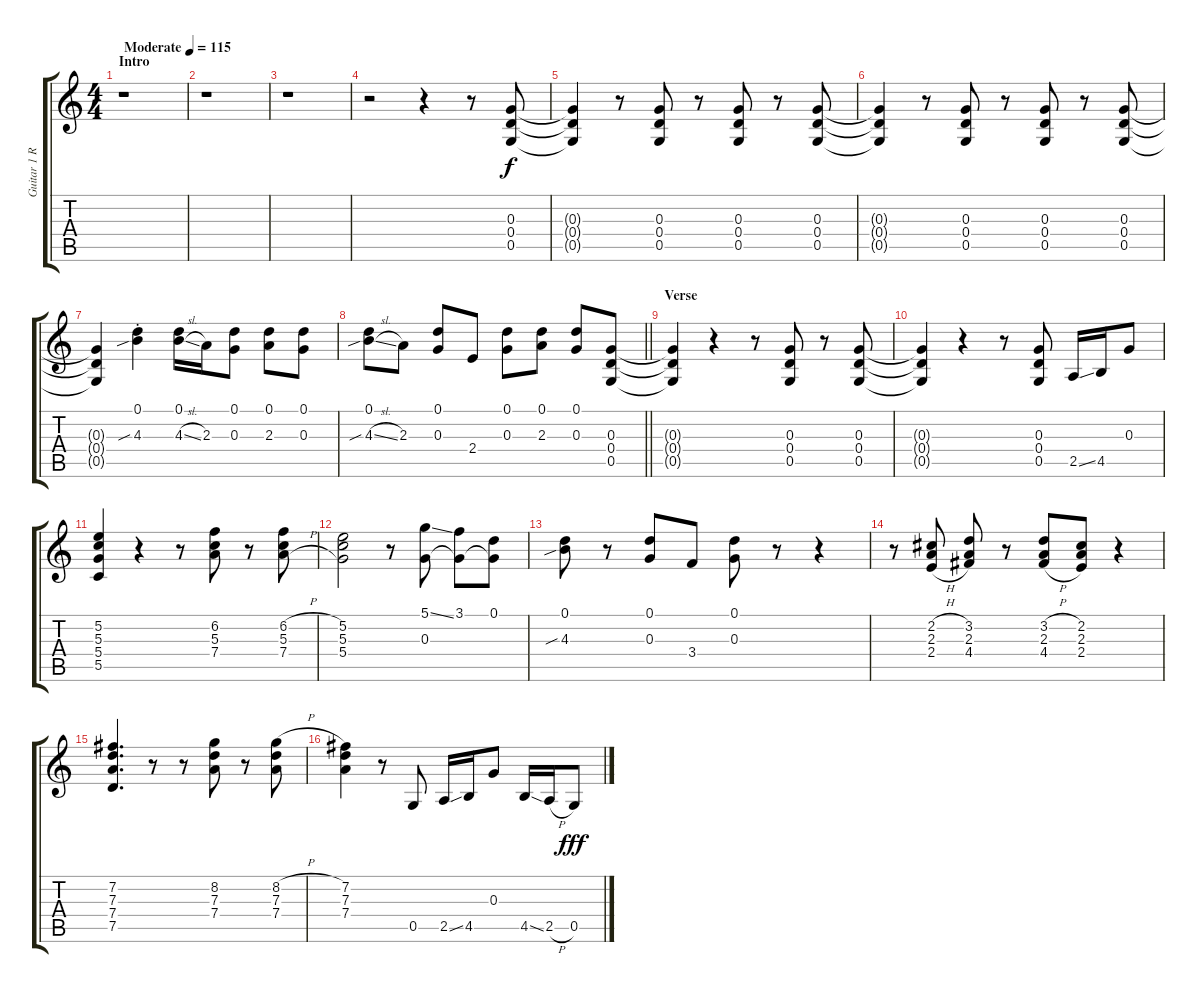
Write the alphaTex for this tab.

\track ("Guitar 1 Right" "Guitar 1 R") {instrument overdrivenguitar}
\staff {score tabs}
\tuning (D4 B3 G3 D3 G2 D2) {hide}
\ts (4 4)
\section ("" "Intro")
\tempo (115 "Moderate")
\clef g2
\ks c
r.1{dy f instrument overdrivenguitar} |
r.1 |
r.1 |
r.2 r.4 r.8 (0.3 0.4 0.5).8 |
(0.3{t} 0.4{t} 0.5{t}).4 r.8 (0.3 0.4 0.5).8 r.8 (0.3 0.4 0.5).8 r.8 (0.3 0.4 0.5).8 |
(0.3{t} 0.4{t} 0.5{t}).4 r.8 (0.3 0.4 0.5).8 r.8 (0.3 0.4 0.5).8 r.8 (0.3 0.4 0.5).8 |
(0.3{t} 0.4{t} 0.5{t}).4 (0.1{st} 4.3{sib st}).4 (0.1 4.3{sl}).16 2.3.16 (0.1 0.3).8 (0.1 2.3).8 (0.1 0.3).8 |
\barLineRight lightlight
(0.1 4.3{sib sl}).8 2.3.8 (0.1 0.3).8 2.4.8 (0.1 0.3).8 (0.1 2.3).8 (0.1 0.3).8 (0.3 0.4 0.5).8 |
\section ("" "Verse")
(0.3{t} 0.4{t} 0.5{t}).4 r.4 r.8 (0.3 0.4 0.5).8 r.8 (0.3 0.4 0.5).8 |
(0.3{t} 0.4{t} 0.5{t}).4 r.4 r.8 (0.3 0.4 0.5).8 2.5{ss}.16 4.5.16 0.3.8 |
(5.2 5.3 5.4 5.5).4 r.4 r.8 (6.2 5.3 7.4).8 r.8 (6.2{h} 5.3 7.4{h}).8 |
(5.2 5.3 5.4).2 r.8 (5.1{ss} 0.3).8 (3.1 0.3{t}).8 (0.1 0.3{t}).8 |
(0.1 4.3{sib}).8 r.8 (0.1 0.3).8 3.4.8 (0.1 0.3).8 r.8 r.4 |
r.8 (2.2{h} 2.3 2.4{h}).8 (3.2 2.3 4.4).8 r.8 (3.2{h} 2.3 4.4{h}).8 (2.2 2.3 2.4).8 r.4 |
(7.2 7.3 7.4 7.5).4{d} r.8 r.8 (8.2 7.3 7.4).8 r.8 (8.2{h} 7.3 7.4).8 |
(7.2 7.3 7.4).4 r.8 0.5.8 2.5{ss}.16 4.5.16 0.3.8 4.5{ss}.16 2.5{h}.16 0.5.8{dy fff}
